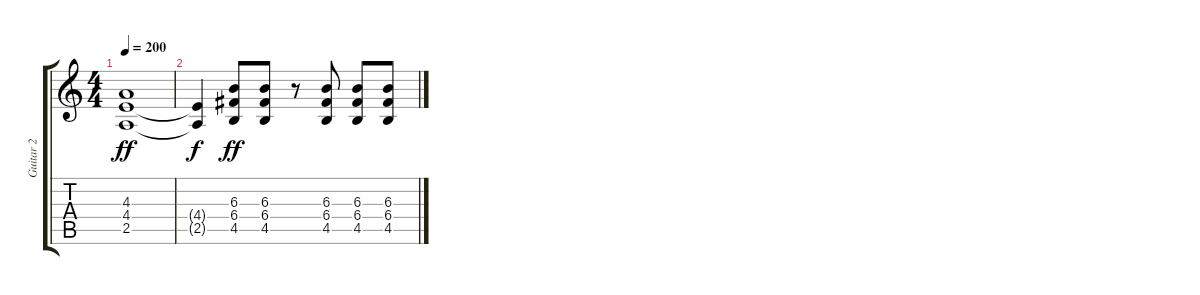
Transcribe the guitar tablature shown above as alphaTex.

\track ("Guitar 2" "Guitar 2") {instrument distortionguitar}
\staff {score tabs}
\tuning (D4 A3 F3 C3 G2 C2) {hide}
\ts (4 4)
\tempo 200
\clef g2
\ks c
(4.3 4.4 2.5).1{dy ff} |
(4.4{t} 2.5{t}).4{dy f} (6.3 6.4 4.5).8{dy ff} (6.3 6.4 4.5).8 r.8 (6.3 6.4 4.5).8 (6.3 6.4 4.5).8 (6.3 6.4 4.5).8
